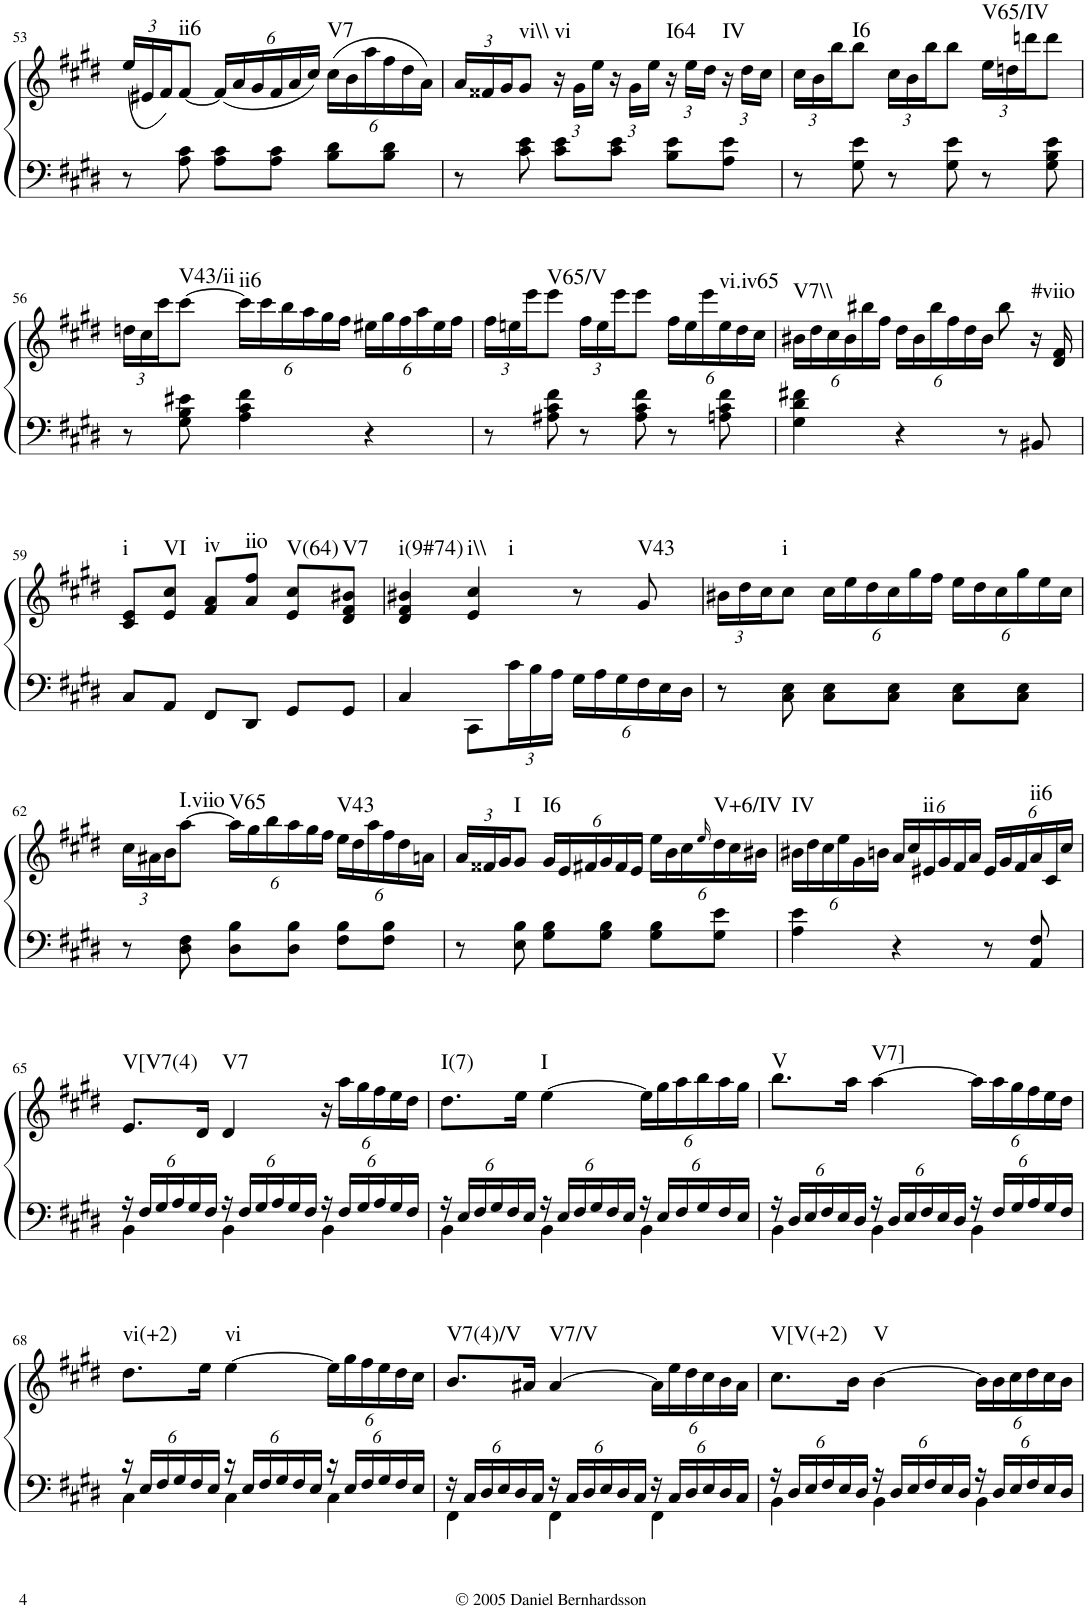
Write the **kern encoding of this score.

**kern	**kern	**harte
*part1	*part1	*part1
*staff2	*staff1	*
*I"Piano	*	*
*I'Pno.	*	*
!!LO:PB:g=z
*clefF4	*clefG2	*
*k[f#c#g#d#]	*k[f#c#g#d#]	*
*E:	*E:	*
*M3/4	*M3/4	*
*	*Xbrackettup	*
=53	=53	=53
8r	(24ee/LL	.
.	24e#X/	.
.	24f#/J)	.
!	!	!LO:H:kt=ii6
8A\ 8c#\	[8f#/J	N
8A\ 8c#\L	(24f#/LL]	.
.	24a/	.
.	24g#/	.
8A\ 8c#\J	24f#/	.
.	24a/	.
.	24cc#/JJ)	.
!	!	!LO:H:kt=V7
8B\ 8d#\L	(24cc#\LL	N
.	24b\	.
.	24aa\	.
8B\ 8d#\J	24ff#\	.
.	24dd#\	.
.	24a\JJ)	.
=54	=54	=54
8r	24a/LL	.
.	24f##X/	.
.	24g#/J	.
!	!	!LO:H:kt=vi\\
8c#\ 8e\	8g#/J	N
!	!	!LO:H:kt=vi
8c#\ 8e\L	24r	N
.	24g#\LL	.
.	24ee\JJ	.
8c#\ 8e\J	24r	.
.	24g#\LL	.
.	24ee\JJ	.
!	!	!LO:H:kt=I64
8B\ 8e\L	24r	N
.	24ee\LL	.
.	24dd#\JJ	.
!	!	!LO:H:kt=IV
8A\ 8e\J	24r	N
.	24dd#\LL	.
.	24cc#\JJ	.
=55	=55	=55
8r	24cc#\LL	.
.	24b\	.
.	24bb\J	.
!	!	!LO:H:kt=I6
8G#\ 8e\	8bb\J	N
8r	24cc#\LL	.
.	24b\	.
.	24bb\J	.
8G#\ 8e\	8bb\J	.
!	!	!LO:H:kt=V65/IV
8r	24ee\LL	N
.	24ddn\	.
.	24dddn\J	.
8G#\ 8B\ 8e\	8ddd\J	.
!!LO:LB:g=z
=56	=56	=56
8r	24ddn\LL	.
.	24cc#\	.
.	24ccc#\J	.
!	!	!LO:H:kt=V43/ii
8G#\ 8B\ 8e#X\	[8ccc#\J	N
!	!	!LO:H:kt=ii6
4A\ 4c#\ 4f#\	24ccc#\LL]	N
.	24ccc#\	.
.	24bb\	.
.	24aa\	.
.	24gg#\	.
.	24ff#\JJ	.
4r	24ee#X\LL	.
.	24gg#\	.
.	24ff#\	.
.	24aa\	.
.	24ee#\	.
.	24ff#\JJ	.
=57	=57	=57
8r	24ff#\LL	.
.	24een\	.
.	24eee\J	.
!	!	!LO:H:kt=V65/V
8A#X\ 8c#\ 8f#\	8eee\J	N
8r	24ff#\LL	.
.	24ee\	.
.	24eee\J	.
8A#\ 8c#\ 8f#\	8eee\J	.
8r	24ff#\LL	.
.	24ee\	.
.	24eee\	.
!	!	!LO:H:kt=vi.iv65
8An\ 8c#\ 8f#\	24ee\	N
.	24dd#\	.
.	24cc#\JJ	.
=58	=58	=58
!	!	!LO:H:kt=V7\\
4G#\ 4d#\ 4f#X\	24b#X\LL	N
.	24dd#\	.
.	24cc#\	.
.	24b#\	.
.	24bb#X\	.
.	24ff#\JJ	.
4r	24dd#\LL	.
.	24b#\	.
.	24bb#\	.
.	24ff#\	.
.	24dd#\	.
.	24b#\JJ	.
8r	8bb#\	.
!	!	!LO:H:kt=#viio
8BB#X/	16r	N
.	16d#/ 16f#/	.
!!LO:LB:g=z
=59	=59	=59
!	!	!LO:H:kt=i
8C#/L	8c#/ 8e/L	N
!	!	!LO:H:kt=VI
8AA/J	8e/ 8cc#/J	N
!	!	!LO:H:kt=iv
8FF#/L	8f#/ 8a/L	N
!	!	!LO:H:kt=iio
8DD#/J	8a/ 8ff#/J	N
!	!	!LO:H:kt=V(64)
8GG#/L	8e/ 8cc#/L	N
!	!	!LO:H:kt=V7
8GG#/J	8d#/ 8f#/ 8b#X/J	N
=60	=60	=60
!	!	!LO:H:kt=i(9#74)
4C#/	4d#/ 4f#/ 4b#X/	N
!	!	!LO:H:n=1:kt=i\\
!	!	!LO:H:n=2:kt=i
8CC#\L	4e/ 4cc#/	N N
*Xbrackettup	*	*
24c#\L	.	.
24B\	.	.
24A\JJ	.	.
24G#\LL	8r	.
24A\	.	.
24G#\	.	.
!	!	!LO:H:kt=V43
24F#\	8g#/	N
24E\	.	.
24D#\JJ	.	.
=61	=61	=61
8r	24b#X\LL	.
.	24dd#\	.
.	24cc#\J	.
!	!	!LO:H:kt=i
8C#\ 8E\	8cc#\J	N
8C#\ 8E\L	24cc#\LL	.
.	24ee\	.
.	24dd#\	.
8C#\ 8E\J	24cc#\	.
.	24gg#\	.
.	24ff#\JJ	.
8C#\ 8E\L	24ee\LL	.
.	24dd#\	.
.	24cc#\	.
8C#\ 8E\J	24gg#\	.
.	24ee\	.
.	24cc#\JJ	.
!!LO:LB:g=z
=62	=62	=62
8r	24cc#\LL	.
.	24a#X\	.
.	24b\J	.
!	!	!LO:H:kt=I.viio
8D#\ 8F#\	[8aa\J	N
!	!	!LO:H:kt=V65
8D#\ 8B\L	24aa\LL]	N
.	24gg#\	.
.	24bb\	.
8D#\ 8B\J	24aa\	.
.	24gg#\	.
.	24ff#\JJ	.
!	!	!LO:H:kt=V43
8F#\ 8B\L	24ee\LL	N
.	24dd#\	.
.	24aa\	.
8F#\ 8B\J	24ff#\	.
.	24dd#\	.
.	24an\JJ	.
=63	=63	=63
8r	24a/LL	.
.	24f##X/	.
.	24g#/J	.
!	!	!LO:H:kt=I
8E\ 8B\	8g#/J	N
!	!	!LO:H:kt=I6
8G#\ 8B\L	24g#/LL	N
.	24e/	.
.	24f#X/	.
8G#\ 8B\J	24g#/	.
.	24f#/	.
.	24e/JJ	.
8G#\ 8B\L	24ee\LL	.
.	24b\	.
.	24cc#\	.
.	16qee/	.
!	!	!LO:H:kt=V+6/IV
8G#\ 8e\J	24dd#\	N
.	24cc#\	.
.	24b#X\JJ	.
=64	=64	=64
!	!	!LO:H:kt=IV
4A\ 4e\	24b#X\LL	N
.	24dd#\	.
.	24cc#\	.
.	24ee\	.
.	24g#\	.
.	24bn\JJ	.
4r	24a/LL	.
.	24cc#/	.
!	!	!LO:H:kt=ii
.	24e#X/	N
.	24g#/	.
.	24f#/	.
.	24a/JJ	.
8r	24e#/LL	.
.	24g#/	.
.	24f#/	.
!	!	!LO:H:kt=ii6
8AA/ 8F#/	24a/	N
.	24c#/	.
.	24cc#/JJ	.
!!LO:LB:g=z
=65	=65	=65
*^	*	*
!	!	!	!LO:H:kt=V[V7(4)
24r	4BB\	8.e/L	N
24F#/LL	.	.	.
24G#/	.	.	.
24A/	.	.	.
24G#/	.	.	.
.	.	16d#/Jk	.
24F#/JJ	.	.	.
!	!	!	!LO:H:kt=V7
24r	4BB\	4d#/	N
24F#/LL	.	.	.
24G#/	.	.	.
24A/	.	.	.
24G#/	.	.	.
24F#/JJ	.	.	.
24r	4BB\	24r	.
24F#/LL	.	24aa\LL	.
24G#/	.	24gg#\	.
24A/	.	24ff#\	.
24G#/	.	24ee\	.
24F#/JJ	.	24dd#\JJ	.
=66	=66	=66	=66
!	!	!	!LO:H:kt=I(7)
24r	4BB\	8.dd#\L	N
24E/LL	.	.	.
24F#/	.	.	.
24G#/	.	.	.
24F#/	.	.	.
.	.	16ee\Jk	.
24E/JJ	.	.	.
!	!	!	!LO:H:kt=I
24r	4BB\	[4ee\	N
24E/LL	.	.	.
24F#/	.	.	.
24G#/	.	.	.
24F#/	.	.	.
24E/JJ	.	.	.
24r	4BB\	24ee\LL]	.
24E/LL	.	24gg#\	.
24F#/	.	24aa\	.
24G#/	.	24bb\	.
24F#/	.	24aa\	.
24E/JJ	.	24gg#\JJ	.
=67	=67	=67	=67
!	!	!	!LO:H:kt=V
24r	4BB\	8.bb\L	N
24D#/LL	.	.	.
24E/	.	.	.
24F#/	.	.	.
24E/	.	.	.
.	.	16aa\Jk	.
24D#/JJ	.	.	.
!	!	!	!LO:H:kt=V7]
24r	4BB\	[4aa\	N
24D#/LL	.	.	.
24E/	.	.	.
24F#/	.	.	.
24E/	.	.	.
24D#/JJ	.	.	.
24r	4BB\	24aa\LL]	.
24F#/LL	.	24aa\	.
24G#/	.	24gg#\	.
24A/	.	24ff#\	.
24G#/	.	24ee\	.
24F#/JJ	.	24dd#\JJ	.
!!LO:LB:g=z
=68	=68	=68	=68
!	!	!	!LO:H:kt=vi(+2)
24r	4C#\	8.dd#\L	N
24E/LL	.	.	.
24F#/	.	.	.
24G#/	.	.	.
24F#/	.	.	.
.	.	16ee\Jk	.
24E/JJ	.	.	.
!	!	!	!LO:H:kt=vi
24r	4C#\	[4ee\	N
24E/LL	.	.	.
24F#/	.	.	.
24G#/	.	.	.
24F#/	.	.	.
24E/JJ	.	.	.
24r	4C#\	24ee\LL]	.
24E/LL	.	24gg#\	.
24F#/	.	24ff#\	.
24G#/	.	24ee\	.
24F#/	.	24dd#\	.
24E/JJ	.	24cc#\JJ	.
=69	=69	=69	=69
!	!	!	!LO:H:kt=V7(4)/V
24r	4FF#\	8.b/L	N
24C#/LL	.	.	.
24D#/	.	.	.
24E/	.	.	.
24D#/	.	.	.
.	.	16a#X/Jk	.
24C#/JJ	.	.	.
!	!	!	!LO:H:kt=V7/V
24r	4FF#\	[4a#/	N
24C#/LL	.	.	.
24D#/	.	.	.
24E/	.	.	.
24D#/	.	.	.
24C#/JJ	.	.	.
24r	4FF#\	24a#\LL]	.
24C#/LL	.	24ee\	.
24D#/	.	24dd#\	.
24E/	.	24cc#\	.
24D#/	.	24b\	.
24C#/JJ	.	24a#\JJ	.
=70	=70	=70	=70
!	!	!	!LO:H:kt=V[V(+2)
24r	4BB\	8.cc#\L	N
24D#/LL	.	.	.
24E/	.	.	.
24F#/	.	.	.
24E/	.	.	.
.	.	16b\Jk	.
24D#/JJ	.	.	.
!	!	!	!LO:H:kt=V
24r	4BB\	[4b\	N
24D#/LL	.	.	.
24E/	.	.	.
24F#/	.	.	.
24E/	.	.	.
24D#/JJ	.	.	.
24r	4BB\	24b\LL]	.
24D#/LL	.	24b\	.
24E/	.	24cc#\	.
24F#/	.	24dd#\	.
24E/	.	24cc#\	.
24D#/JJ	.	24b\JJ	.
*v	*v	*	*
=	=	=
*-	*-	*-
